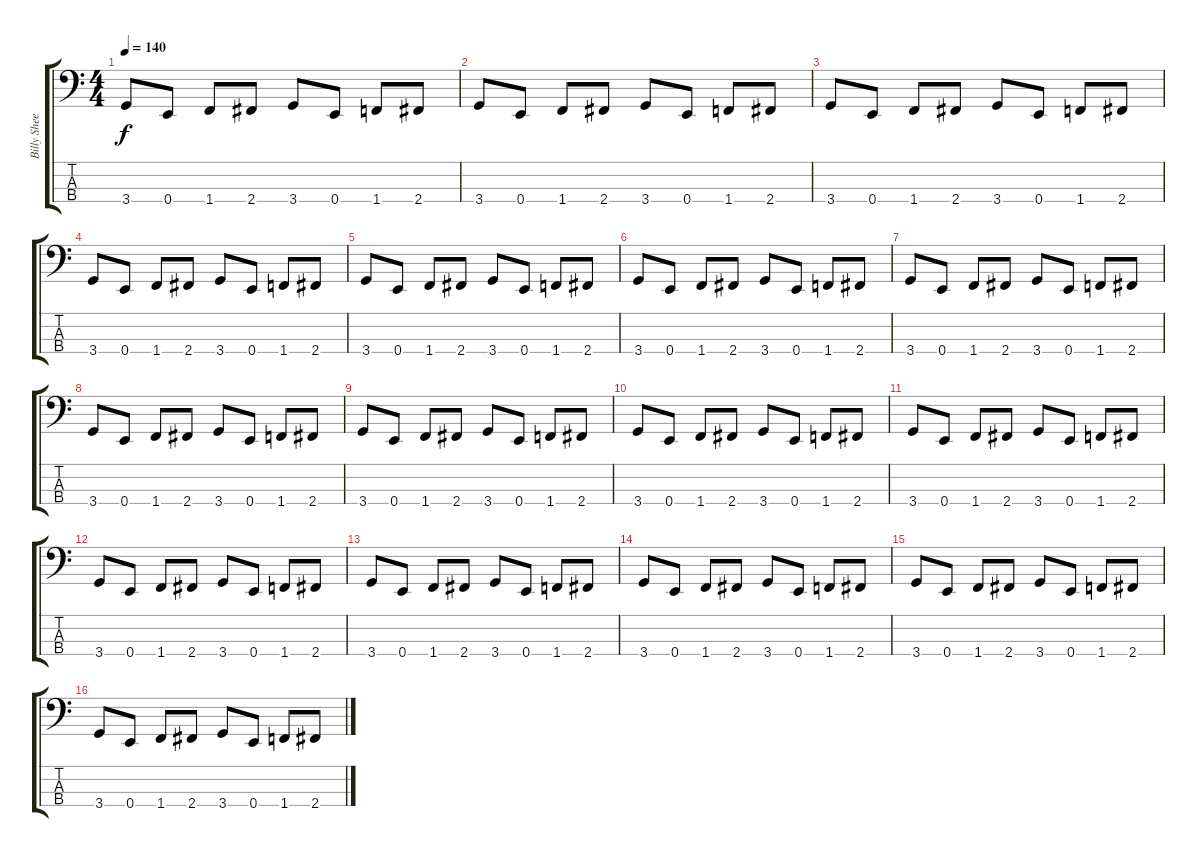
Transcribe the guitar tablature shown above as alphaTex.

\track ("Billy Sheenan" "Billy Shee") {instrument electricbassfinger}
\staff {score tabs}
\tuning (G2 D2 A1 E1) {hide}
\ts (4 4)
\tempo 140
\clef f4
\ks c
3.4.8{dy f} 0.4.8 1.4.8 2.4.8 3.4.8 0.4.8 1.4.8 2.4.8 |
3.4.8 0.4.8 1.4.8 2.4.8 3.4.8 0.4.8 1.4.8 2.4.8 |
3.4.8 0.4.8 1.4.8 2.4.8 3.4.8 0.4.8 1.4.8 2.4.8 |
3.4.8 0.4.8 1.4.8 2.4.8 3.4.8 0.4.8 1.4.8 2.4.8 |
3.4.8 0.4.8 1.4.8 2.4.8 3.4.8 0.4.8 1.4.8 2.4.8 |
3.4.8 0.4.8 1.4.8 2.4.8 3.4.8 0.4.8 1.4.8 2.4.8 |
3.4.8 0.4.8 1.4.8 2.4.8 3.4.8 0.4.8 1.4.8 2.4.8 |
3.4.8 0.4.8 1.4.8 2.4.8 3.4.8 0.4.8 1.4.8 2.4.8 |
3.4.8 0.4.8 1.4.8 2.4.8 3.4.8 0.4.8 1.4.8 2.4.8 |
3.4.8 0.4.8 1.4.8 2.4.8 3.4.8 0.4.8 1.4.8 2.4.8 |
3.4.8 0.4.8 1.4.8 2.4.8 3.4.8 0.4.8 1.4.8 2.4.8 |
3.4.8 0.4.8 1.4.8 2.4.8 3.4.8 0.4.8 1.4.8 2.4.8 |
3.4.8 0.4.8 1.4.8 2.4.8 3.4.8 0.4.8 1.4.8 2.4.8 |
3.4.8 0.4.8 1.4.8 2.4.8 3.4.8 0.4.8 1.4.8 2.4.8 |
3.4.8 0.4.8 1.4.8 2.4.8 3.4.8 0.4.8 1.4.8 2.4.8 |
3.4.8 0.4.8 1.4.8 2.4.8 3.4.8 0.4.8 1.4.8 2.4.8
